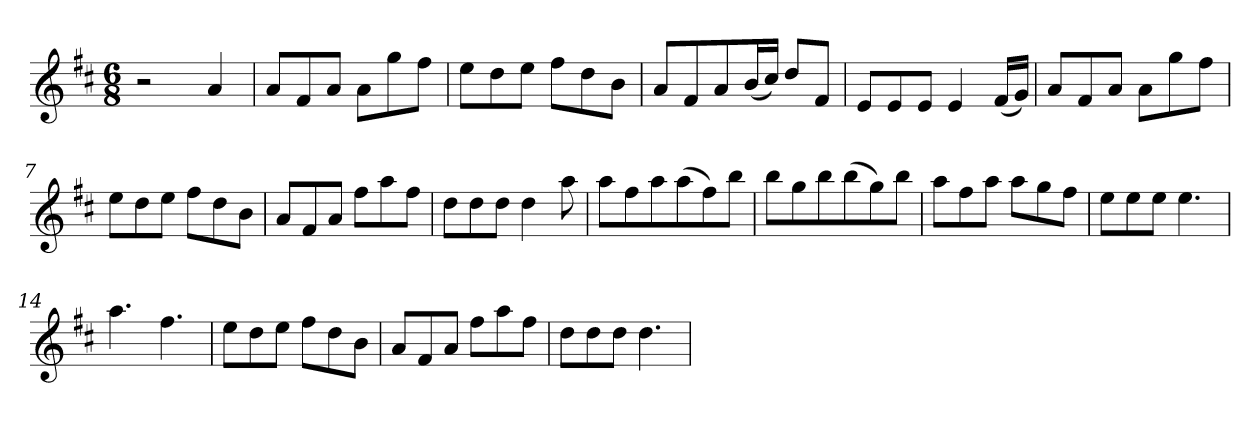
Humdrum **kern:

**kern
*part1
*staff1
*clefG2
*k[f#c#]
*D:
*M6/8
=1
2r
4a/
=2
8a/L
8f#/
8a/J
8a\L
8gg\
8ff#\J
=3
8ee\L
8dd\
8ee\J
8ff#\L
8dd\
8b\J
=4
8a/L
8f#/
8a/
(<16b/L
16cc#/JJ)
8dd/L
8f#/J
=5
8e/L
8e/
8e/J
4e/
(<16f#/LL
16g/JJ)
=6
8a/L
8f#/
8a/J
8a\L
8gg\
8ff#\J
=7
8ee\L
8dd\
8ee\J
8ff#\L
8dd\
8b\J
=8
8a/L
8f#/
8a/J
8ff#\L
8aa\
8ff#\J
!!LO:LB:g=z
=9
8dd\L
8dd\
8dd\J
4dd\
8aa\
=10
8aa\L
8ff#\
8aa\
(>8aa\
8ff#\)
8bb\J
=11
8bb\L
8gg\
8bb\
(>8bb\
8gg\)
8bb\J
=12
8aa\L
8ff#\
8aa\J
8aa\L
8gg\
8ff#\J
=13
8ee\L
8ee\
8ee\J
4.ee\
=14
4.aa\
4.ff#\
=15
8ee\L
8dd\
8ee\J
8ff#\L
8dd\
8b\J
=16
8a/L
8f#/
8a/J
8ff#\L
8aa\
8ff#\J
!!LO:LB:g=z
=17
8dd\L
8dd\
8dd\J
4.dd\
=
*-
